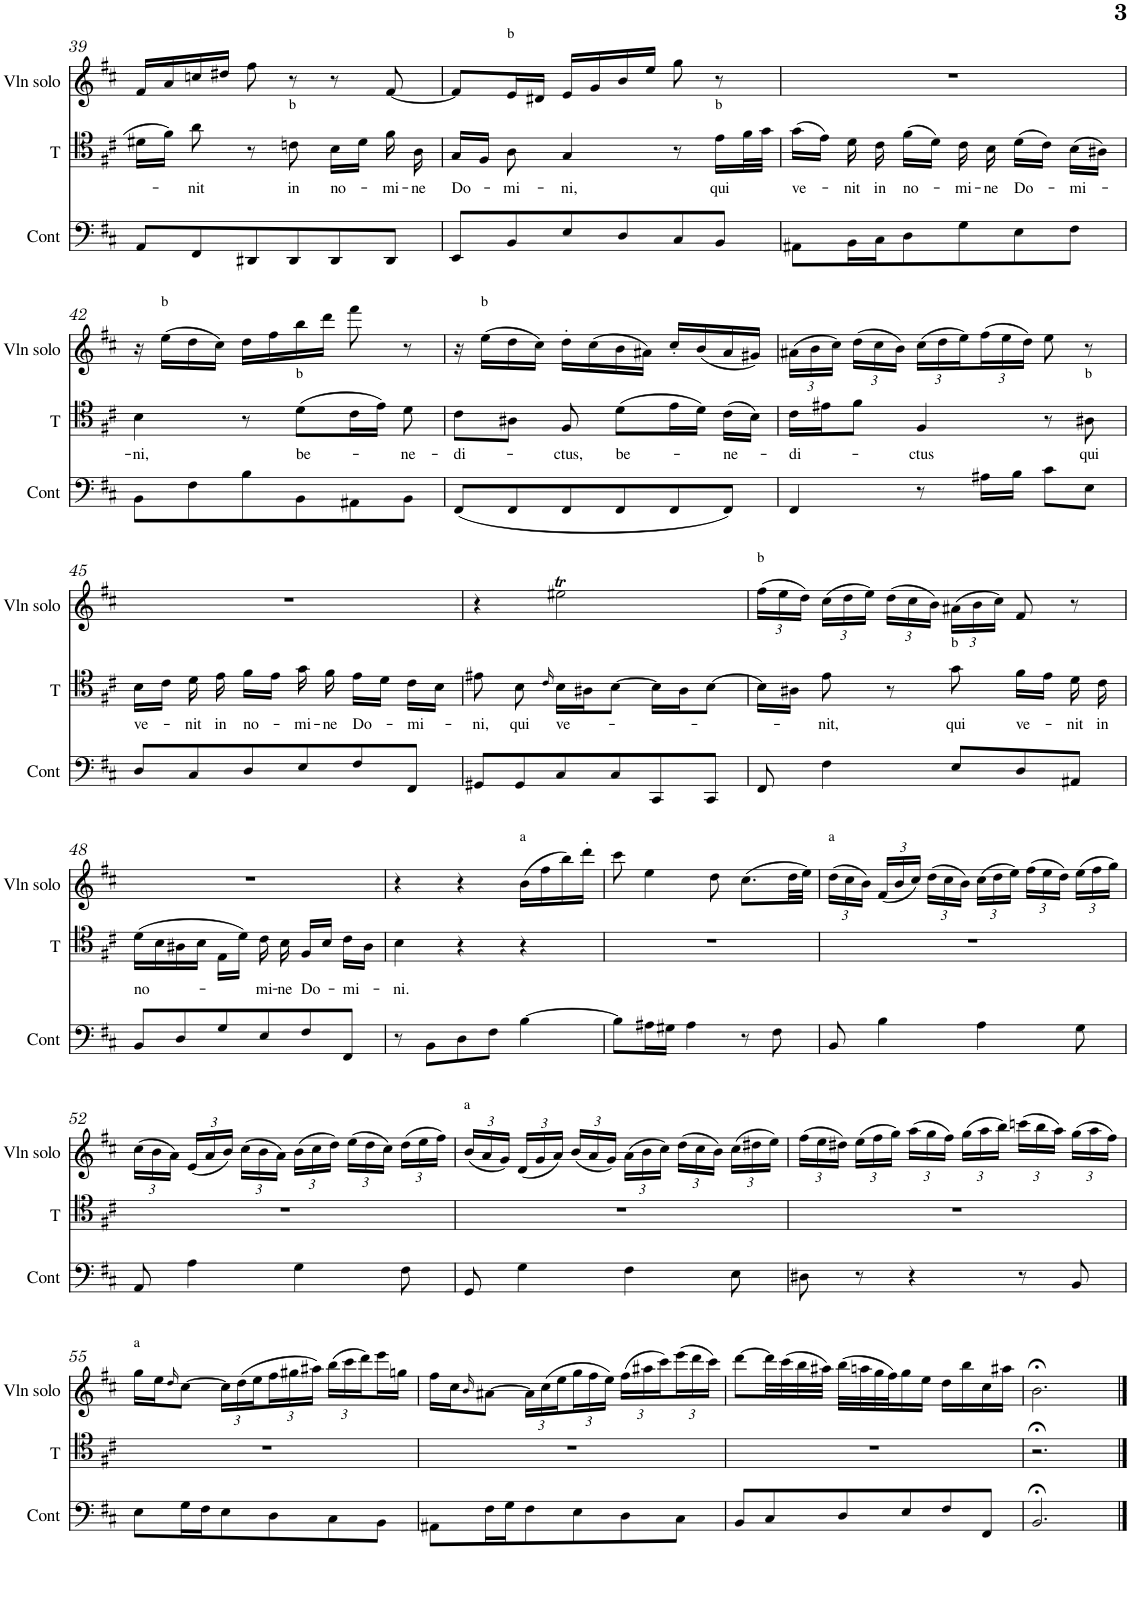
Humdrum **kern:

**kern	**kern	**text	**kern
*part3	*part2	*part2	*part1
*staff3	*staff2	*staff2	*staff1
*I"Continuo	*I"Tenor	*	*I"Violin solo
*I'Cont	*I'T	*	*I'Vln solo
!!LO:PB:g=z
*clefF4	*clefC4	*	*clefG2
*	*Trd1c2	*	*
*k[f#c#]	*k[f#c#]	*	*k[f#c#]
*M3/4	*M3/4	*	*M3/4
=39	=39	=39	=39
8AA/L	16d#X\LL	.	16f#/LL
.	16f#\JJ	.	16a/
!	!	!LO:LY:b	!
8FF#/	8a\	-nit	16ccn/
.	.	.	16dd#X/JJ
8DD#X/	8r	.	8ff#\
!	!LO:TX:a:t=b	!	!
!	!	!LO:LY:b	!
8DD#/	8cn\	in	8r
!	!	!LO:LY:b	!
8DD#/	16B\LL	no-	8r
.	16d#\JJ	.	.
!	!	!LO:LY:b	!
8DD#/J	16f#\	-mi-	[8f#/
!	!	!LO:LY:b	!
.	16A\	-ne	.
=40	=40	=40	=40
!	!	!LO:LY:b	!
8EE/L	16G/LL	Do-	8f#/L]
.	16F#/JJ	.	.
!	!	!	!LO:TX:a:t=b
!	!	!LO:LY:b	!
8BB/	8A\	-mi-	16e/L
.	.	.	16d#X/JJ
!	!	!LO:LY:b	!
8E/	4G/	-ni,	16e/LL
.	.	.	16g/
8D/	.	.	16b/
.	.	.	16ee/JJ
8C#/	8r	.	8gg\
!	!LO:TX:a:t=b	!	!
!	!	!LO:LY:b	!
8BB/J	16e\LL	qui	8r
.	32f#\L	.	.
.	32g\JJJ	.	.
=41	=41	=41	=41
!	!	!LO:LY:b	!
8AA#X\L	(16g\LL	ve-	2.r
.	16e\JJ)	.	.
!	!	!LO:LY:b	!
16BB\L	16d\	-nit	.
!	!	!LO:LY:b	!
16C#\J	16c#\	in	.
!	!	!LO:LY:b	!
8D\	(16f#\LL	no-	.
.	16d\JJ)	.	.
!	!	!LO:LY:b	!
8G\	16c#\	-mi-	.
!	!	!LO:LY:b	!
.	16B\	-ne	.
!	!	!LO:LY:b	!
8E\	(16d\LL	Do-	.
.	16c#\JJ)	.	.
!	!	!LO:LY:b	!
8F#\J	(16B\LL	-mi-	.
.	16A#X\JJ)	.	.
!!LO:LB:g=z
=42	=42	=42	=42
!	!	!LO:LY:b	!
8BB\L	4B\	-ni,	16r
!	!	!	!LO:TX:a:t=b
.	.	.	(16ee\LL
8F#\	.	.	16dd\
.	.	.	16cc#\JJ)
8B\	8r	.	16dd\LL
.	.	.	16ff#\
!	!LO:TX:a:t=b	!	!
!	!	!LO:LY:b	!
8BB\	(8d\L	be-	16bb\
.	.	.	16ddd\JJ
8AA#X\	16c#\L	.	8fff#\
.	16e\JJ)	.	.
!	!	!LO:LY:b	!
8BB\J	8d\	-ne-	8r
=43	=43	=43	=43
!	!	!LO:LY:b	!
(8FF#/L	8c#\L	-di-	16r
!	!	!	!LO:TX:a:t=b
.	.	.	(16ee\LL
8FF#/	8A#X\J	.	16dd\
.	.	.	16cc#\JJ)
!	!	!LO:LY:b	!
8FF#/	8F#/	-ctus,	16dd'\LL
.	.	.	(16cc#\
!	!	!LO:LY:b	!
8FF#/	(8d\L	be-	16b\
.	.	.	16a#X\JJ)
8FF#/	16e\L	.	16cc#'/LL
.	16d\JJ)	.	(16b/
!	!	!LO:LY:b	!
8FF#/J)	(16c#\LL	-ne-	16a#/
.	16B\JJ)	.	16g#X/JJ)
=44	=44	=44	=44
!	!	!LO:LY:b	!
*	*	*	*Xbrackettup
4FF#/	16c#\LL	-di-	(24a#X\LL
.	.	.	24b\
.	16e#X\J	.	.
.	.	.	24cc#\JJ)
.	8f#\J	.	(24dd\LL
.	.	.	24cc#\
.	.	.	24b\JJ)
!	!	!LO:LY:b	!
8r	4F#/	-ctus	(24cc#\LL
.	.	.	24dd\
.	.	.	24ee\)
16A#X\LL	.	.	(24ff#\
.	.	.	24ee\
16B\JJ	.	.	.
.	.	.	24dd\JJ)
8c#\L	8r	.	8ee\
!	!LO:TX:a:t=b	!	!
!	!	!LO:LY:b	!
8E\J	8A#X\	qui	8r
!!LO:LB:g=z
=45	=45	=45	=45
!	!	!LO:LY:b	!
8D/L	16B\LL	ve-	2.r
.	16c#\JJ	.	.
!	!	!LO:LY:b	!
8C#/	16d\	-nit	.
!	!	!LO:LY:b	!
.	16e\	in	.
!	!	!LO:LY:b	!
8D/	16f#\LL	no-	.
.	16e\JJ	.	.
!	!	!LO:LY:b	!
8E/	16g\	-mi-	.
!	!	!LO:LY:b	!
.	16f#\	-ne	.
!	!	!LO:LY:b	!
8F#/	16e\LL	Do-	.
.	16d\JJ	.	.
!	!	!LO:LY:b	!
8FF#/J	16c#\LL	-mi-	.
.	16B\JJ	.	.
=46	=46	=46	=46
!	!	!LO:LY:b	!
8GG#X/L	8e#X\	-ni,	4r
!	!	!LO:LY:b	!
8GG#/	8B\	qui	.
.	16qc#/	.	.
!	!	!LO:LY:b	!
8C#/	16B\LL	ve-	2ee#Xt\
.	16A#X\J	.	.
8C#/	[8B\J	.	.
8CC#/	16B\LL]	.	.
.	16A#\J	.	.
8CC#/J	[8B\J	.	.
=47	=47	=47	=47
!	!	!	!LO:TX:a:t=b
8FF#/	16B\LL]	.	(24ff#\LL
.	.	.	24ee\
.	16A#X\JJ	.	.
.	.	.	24dd\JJ)
!	!	!LO:LY:b	!
4F#\	8e\	-nit,	(24cc#\LL
.	.	.	24dd\
.	.	.	24ee\JJ)
.	8r	.	(24dd\LL
.	.	.	24cc#\
.	.	.	24b\JJ)
!	!LO:TX:a:t=b	!	!
!	!	!LO:LY:b	!
8E/L	8g\	qui	(24a#X\LL
.	.	.	24b\
.	.	.	24cc#\JJ)
!	!	!LO:LY:b	!
8D/	16f#\LL	ve-	8f#/
.	16e\JJ	.	.
!	!	!LO:LY:b	!
8AA#X/J	16d\	-nit	8r
!	!	!LO:LY:b	!
.	16c#\	in	.
!!LO:LB:g=z
=48	=48	=48	=48
!	!	!LO:LY:b	!
8BB/L	(16d\LL	no-	2.r
.	16B\	.	.
8D/	16A#X\	.	.
.	16B\JJ	.	.
8G/	16E\LL	.	.
.	16d\JJ)	.	.
!	!	!LO:LY:b	!
8E/	16c#\	-mi-	.
!	!	!LO:LY:b	!
.	16B\	-ne	.
!	!	!LO:LY:b	!
8F#/	16F#/LL	Do-	.
.	16B/JJ	.	.
!	!	!LO:LY:b	!
8FF#/J	16c#\LL	-mi-	.
.	16A#\JJ	.	.
=49	=49	=49	=49
!	!	!LO:LY:b	!
8r	4B\	-ni.	4r
8BB\L	.	.	.
8D\	4r	.	4r
8F#\J	.	.	.
!	!	!	!LO:TX:a:t=a
[4B\	4r	.	(16b\LL
.	.	.	16ff#\
.	.	.	16bb\)
.	.	.	16ddd'\JJ
=50	=50	=50	=50
8B\L]	2.r	.	8ccc#\
16A#X\L	.	.	4ee\
16G#X\JJ	.	.	.
4A#\	.	.	.
.	.	.	8dd\
8r	.	.	(8.cc#\L
8F#\	.	.	.
.	.	.	32dd\LL
.	.	.	32ee\JJJ)
=51	=51	=51	=51
!	!	!	!LO:TX:a:t=a
8BB/	2.r	.	(24dd\LL
.	.	.	24cc#\
.	.	.	24b\JJ)
4B\	.	.	(24f#/LL
.	.	.	24b/
.	.	.	24cc#/JJ)
.	.	.	(24dd\LL
.	.	.	24cc#\
.	.	.	24b\JJ)
4A\	.	.	(24cc#\LL
.	.	.	24dd\
.	.	.	24ee\JJ)
.	.	.	(24ff#\LL
.	.	.	24ee\
.	.	.	24dd\JJ)
8G\	.	.	(24ee\LL
.	.	.	24ff#\
.	.	.	24gg\JJ)
!!LO:LB:g=z
=52	=52	=52	=52
8AA/	2.r	.	(24cc#\LL
.	.	.	24b\
.	.	.	24a\JJ)
4A\	.	.	(24e/LL
.	.	.	24a/
.	.	.	24b/JJ)
.	.	.	(24cc#\LL
.	.	.	24b\
.	.	.	24a\JJ)
4G\	.	.	(24b\LL
.	.	.	24cc#\
.	.	.	24dd\JJ)
.	.	.	(24ee\LL
.	.	.	24dd\
.	.	.	24cc#\JJ)
8F#\	.	.	(24dd\LL
.	.	.	24ee\
.	.	.	24ff#\JJ)
=53	=53	=53	=53
!	!	!	!LO:TX:a:t=a
8GG/	2.r	.	(24b/LL
.	.	.	24a/
.	.	.	24g/JJ)
4G\	.	.	(24d/LL
.	.	.	24g/
.	.	.	24a/JJ)
.	.	.	(24b/LL
.	.	.	24a/
.	.	.	24g/JJ)
4F#\	.	.	(24a\LL
.	.	.	24b\
.	.	.	24cc#\JJ)
.	.	.	(24dd\LL
.	.	.	24cc#\
.	.	.	24b\JJ)
8E\	.	.	(24cc#\LL
.	.	.	24dd#X\
.	.	.	24ee\JJ)
=54	=54	=54	=54
8D#X\	2.r	.	(24ff#\LL
.	.	.	24ee\
.	.	.	24dd#X\JJ)
8r	.	.	(24ee\LL
.	.	.	24ff#\
.	.	.	24gg\JJ)
4r	.	.	(24aa\LL
.	.	.	24gg\
.	.	.	24ff#\JJ)
.	.	.	(24gg\LL
.	.	.	24aa\
.	.	.	24bb\JJ)
8r	.	.	(24cccn\LL
.	.	.	24bb\
.	.	.	24aa\JJ)
8BB/	.	.	(24gg\LL
.	.	.	24aa\
.	.	.	24ff#\JJ)
!!LO:LB:g=z
=55	=55	=55	=55
!	!	!	!LO:TX:a:t=a
8E\L	2.r	.	16gg\LL
.	.	.	16ee\J
.	.	.	16qdd/
16G\L	.	.	[8cc#\J
16F#\J	.	.	.
8E\	.	.	24cc#\LL]
.	.	.	(24dd\
.	.	.	24ee\
8D\	.	.	24ff#\
.	.	.	24gg#X\
.	.	.	24aa#X\JJ)
8C#\	.	.	(24bb\LL
.	.	.	24ccc#\
.	.	.	24ddd\)
8BB\J	.	.	16eee\
.	.	.	16ggn\JJ
=56	=56	=56	=56
8AA#X\L	2.r	.	16ff#\LL
.	.	.	16cc#\J
.	.	.	16qb/
16F#\L	.	.	[8a#X\J
16G\J	.	.	.
8F#\	.	.	24a#\LL]
.	.	.	(24cc#\
.	.	.	24ee\
8E\	.	.	24gg\
.	.	.	24ff#\
.	.	.	24ee\JJ)
8D\	.	.	(24ff#\LL
.	.	.	24aa#X\
.	.	.	24ccc#\)
8C#\J	.	.	(24eee\
.	.	.	24ddd\
.	.	.	24ccc#\JJ)
=57	=57	=57	=57
8BB/L	2.r	.	[8ddd\L
8C#/	.	.	32ddd\LL]
.	.	.	(32ccc#\
.	.	.	32bb\
.	.	.	32aa#X\JJJ)
8D/	.	.	(32bb\LLL
.	.	.	32aan\
.	.	.	32gg\
.	.	.	32ff#\J)
8E/	.	.	16gg\
.	.	.	16ee\JJ
8F#/	.	.	16dd\LL
.	.	.	16bb\
8FF#/J	.	.	16cc#\
.	.	.	16aa#X\JJ
=58	=58	=58	=58
2.BB;</	2.r;<	.	2.b;<\
==	==	==	==
*-	*-	*-	*-
